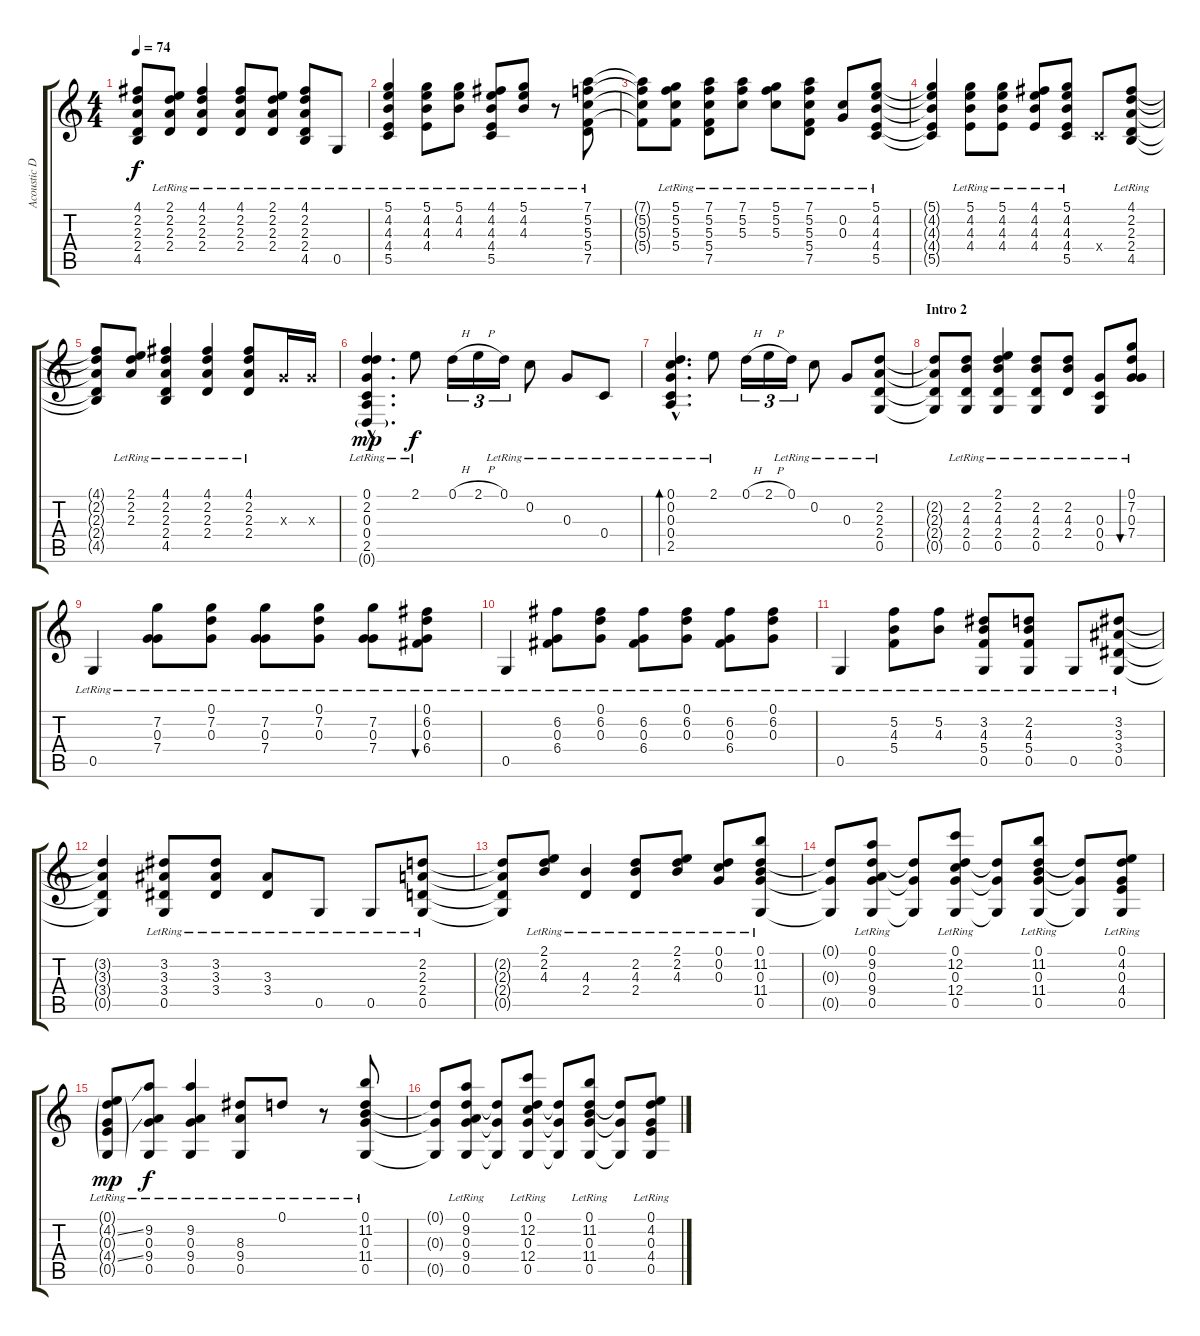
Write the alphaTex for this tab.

\track ("Acoustic DGCGCD" "Acoustic D") {instrument acousticguitarsteel}
\staff {score tabs}
\tuning (D4 C4 G3 C3 G2 D2) {hide}
\ts (4 4)
\tempo 74
\clef g2
\ks c
(4.1{t} 2.2{t} 2.3{t} 2.4{t} 4.5{t}).8{dy f} (2.1{lr} 2.2{lr} 2.3{lr} 2.4{lr}).8 (4.1{lr} 2.2{lr} 2.3{lr} 2.4{lr}).4 (4.1{lr} 2.2{lr} 2.3{lr} 2.4{lr}).8 (2.1{lr} 2.2{lr} 2.3{lr} 2.4{lr}).8 (4.1{lr} 2.2{lr} 2.3{lr} 2.4{lr} 4.5{lr}).8 0.5{lr}.8 |
(5.1{lr} 4.2{lr} 4.3{lr} 4.4{lr} 5.5{lr}).4 (5.1{lr} 4.2{lr} 4.3{lr} 4.4{lr}).8 (5.1{lr} 4.2{lr} 4.3{lr}).8 (4.1{lr} 4.2{lr} 4.3{lr} 4.4{lr} 5.5{lr}).8 (5.1{lr} 4.2{lr} 4.3{lr}).8 r.8 (7.1{lr} 5.2{lr} 5.3{lr} 5.4{lr} 7.5{lr}).8 |
(7.1{t} 5.2{t} 5.3{t} 5.4{t}).8 (5.1{lr} 5.2{lr} 5.3{lr} 5.4{lr}).8 (7.1{lr} 5.2{lr} 5.3{lr} 5.4{lr} 7.5{lr}).8 (7.1{lr} 5.2{lr} 5.3{lr}).8 (5.1{lr} 5.2{lr} 5.3{lr}).8 (7.1{lr} 5.2{lr} 5.3{lr} 5.4{lr} 7.5{lr}).8 (0.2{lr} 0.3{lr}).8 (5.1{lr} 4.2{lr} 4.3{lr} 4.4{lr} 5.5{lr}).8 |
(5.1{t} 4.2{t} 4.3{t} 4.4{t} 5.5{t}).4 (5.1{lr} 4.2{lr} 4.3{lr} 4.4{lr}).8 (5.1{lr} 4.2{lr} 4.3{lr} 4.4{lr}).8 (4.1{lr} 4.2{lr} 4.3{lr} 4.4{lr}).8 (5.1{lr} 4.2{lr} 4.3{lr} 4.4{lr} 5.5{lr}).8 0.4{x}.8 (4.1{lr} 2.2{lr} 2.3{lr} 2.4{lr} 4.5{lr}).8 |
(4.1{t} 2.2{t} 2.3{t} 2.4{t} 4.5{t}).8 (2.1{lr} 2.2{lr} 2.3{lr}).8 (4.1{lr} 2.2{lr} 2.3{lr} 2.4{lr} 4.5{lr}).4 (4.1{lr} 2.2{lr} 2.3{lr} 2.4{lr}).4 (4.1{lr} 2.2{lr} 2.3{lr} 2.4{lr}).8 0.3{x}.16 0.3{x}.16 |
(0.1{hac lr} 2.2{hac lr} 0.3{hac lr} 0.4{hac lr} 2.5{hac lr} 0.6{g hac lr}).4{d dy mp} 2.1{lr}.8{dy f} 0.1{h}.16{tu (3 2)} 2.1{h}.16{tu (3 2)} 0.1{lr}.16{tu (3 2)} 0.2{lr}.8 0.3{lr}.8 0.4{lr}.8 |
(0.1{hac lr} 0.2{hac lr} 0.3{hac lr} 0.4{hac lr} 2.5{hac lr}).4{d bd 240} 2.1{lr}.8 0.1{h}.16{tu (3 2)} 2.1{h}.16{tu (3 2)} 0.1{lr}.16{tu (3 2)} 0.2{lr}.8 0.3{lr}.8 (2.2{lr} 2.3{lr} 2.4{lr} 0.5{lr}).8 |
\section ("" "Intro 2")
(2.2{t} 2.3{t} 2.4{t} 0.5{t}).8 (2.2{lr} 4.3{lr} 2.4{lr} 0.5{lr}).8 (2.1{lr} 2.2{lr} 4.3{lr} 2.4{lr} 0.5{lr}).4 (2.2{lr} 4.3{lr} 2.4{lr} 0.5{lr}).8 (2.2{lr} 4.3{lr} 2.4{lr}).8 (0.3{lr} 0.4{lr} 0.5{lr}).8 (0.1{lr} 7.2{lr} 0.3{lr} 7.4{lr}).8{bu 240} |
0.5{lr}.4 (7.2{lr} 0.3{lr} 7.4{lr}).8 (0.1{lr} 7.2{lr} 0.3{lr}).8 (7.2{lr} 0.3{lr} 7.4{lr}).8 (0.1{lr} 7.2{lr} 0.3{lr}).8 (7.2{lr} 0.3{lr} 7.4{lr}).8 (0.1{lr} 6.2{lr} 0.3{lr} 6.4{lr}).8{bu 240} |
0.5{lr}.4 (6.2{lr} 0.3{lr} 6.4{lr}).8 (0.1{lr} 6.2{lr} 0.3{lr}).8 (6.2{lr} 0.3{lr} 6.4{lr}).8 (0.1{lr} 6.2{lr} 0.3{lr}).8 (6.2{lr} 0.3{lr} 6.4{lr}).8 (0.1{lr} 6.2{lr} 0.3{lr}).8 |
0.5{lr}.4 (5.2{lr} 4.3{lr} 5.4{lr}).8 (5.2{lr} 4.3{lr}).8 (3.2{lr} 4.3{lr} 5.4{lr} 0.5{lr}).8 (2.2{lr} 4.3{lr} 5.4{lr} 0.5{lr}).8 0.5{lr}.8 (3.2{lr} 3.3{lr} 3.4{lr} 0.5{lr}).8 |
(3.2{t} 3.3{t} 3.4{t} 0.5{t}).4 (3.2{lr} 3.3{lr} 3.4{lr} 0.5{lr}).8 (3.2{lr} 3.3{lr} 3.4{lr}).8 (3.3{lr} 3.4{lr}).8 0.5{lr}.8 0.5{lr}.8 (2.2{lr} 2.3{lr} 2.4{lr} 0.5{lr}).8 |
(2.2{t} 2.3{t} 2.4{t} 0.5{t}).8 (2.1{lr} 2.2{lr} 4.3{lr}).8 (4.3{lr} 2.4{lr}).4 (2.2{lr} 4.3{lr} 2.4{lr}).8 (2.1{lr} 2.2{lr} 4.3{lr}).8 (0.1{lr} 0.2{lr} 0.3{lr}).8 (0.1{lr} 11.2{lr} 0.3{lr} 11.4{lr} 0.5{lr}).8 |
(0.1{t} 0.3{t} 0.5{t}).8 (0.1{lr} 9.2{lr} 0.3{lr} 9.4{lr} 0.5{lr}).8 (0.1{t} 0.3{t} 0.5{t}).8 (0.1{lr} 12.2{lr} 0.3{lr} 12.4{lr} 0.5{lr}).8 (0.1{t} 0.3{t} 0.5{t}).8 (0.1{lr} 11.2{lr} 0.3{lr} 11.4{lr} 0.5{lr}).8 (0.1{t} 0.3{t} 0.5{t}).8 (0.1{lr} 4.2{lr} 0.3{lr} 4.4{lr} 0.5{lr}).8 |
(0.1{g lr} 4.2{ss g} 0.3{g lr} 4.4{ss g} 0.5{g lr}).8{dy mp} (9.2{lr} 0.3{lr} 9.4{lr} 0.5{lr}).8{dy f} (9.2{lr} 0.3{lr} 9.4{lr} 0.5{lr}).4 (8.3{lr} 9.4{lr} 0.5{lr}).8 0.1{lr}.8 r.8 (0.1{lr} 11.2{lr} 0.3{lr} 11.4{lr} 0.5{lr}).8 |
(0.1{t} 0.3{t} 0.5{t}).8 (0.1{lr} 9.2{lr} 0.3{lr} 9.4{lr} 0.5{lr}).8 (0.1{t} 0.3{t} 0.5{t}).8 (0.1{lr} 12.2{lr} 0.3{lr} 12.4{lr} 0.5{lr}).8 (0.1{t} 0.3{t} 0.5{t}).8 (0.1{lr} 11.2{lr} 0.3{lr} 11.4{lr} 0.5{lr}).8 (0.1{t} 0.3{t} 0.5{t}).8 (0.1{lr} 4.2{lr} 0.3{lr} 4.4{lr} 0.5{lr}).8
